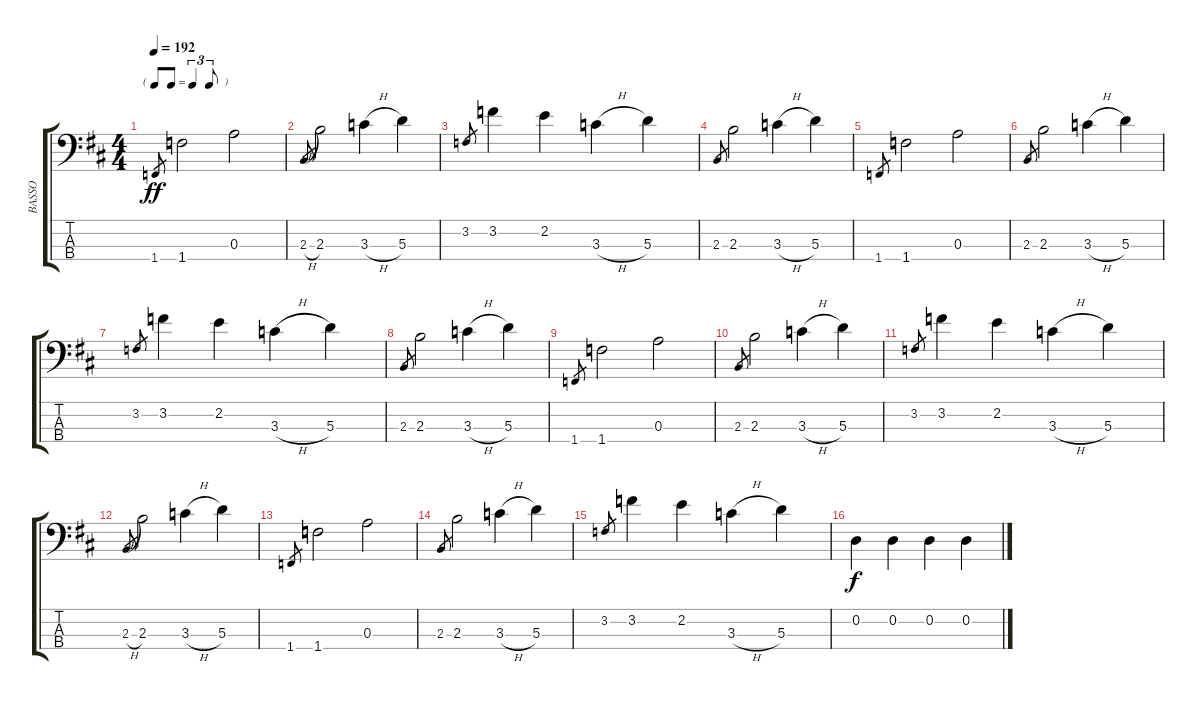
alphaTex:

\track ("BASSO" "BASSO") {instrument electricbassfinger}
\staff {score tabs}
\tuning (G2 D2 A1 E1) {hide}
\ts (4 4)
\tf triplet8th
\tempo 192
\clef f4
\ks d
1.4.8{gr dy ff} 1.4.2{ot 8vb} 0.3.2{ot 8vb} |
2.3{h}.8{gr} 2.3.2{ot 8vb} 3.3{h}.4{ot 8vb} 5.3.4{ot 8vb} |
3.2.8{gr} 3.2.4{ot 8vb} 2.2.4{ot 8vb} 3.3{h}.4{ot 8vb} 5.3.4{ot 8vb} |
2.3.8{gr} 2.3.2{ot 8vb} 3.3{h}.4{ot 8vb} 5.3.4{ot 8vb} |
1.4.8{gr} 1.4.2{ot 8vb} 0.3.2{ot 8vb} |
2.3.8{gr} 2.3.2{ot 8vb} 3.3{h}.4{ot 8vb} 5.3.4{ot 8vb} |
3.2.8{gr} 3.2.4{ot 8vb} 2.2.4{ot 8vb} 3.3{h}.4{ot 8vb} 5.3.4{ot 8vb} |
2.3.8{gr} 2.3.2{ot 8vb} 3.3{h}.4{ot 8vb} 5.3.4{ot 8vb} |
1.4.8{gr} 1.4.2{ot 8vb} 0.3.2{ot 8vb} |
2.3.8{gr} 2.3.2{ot 8vb} 3.3{h}.4{ot 8vb} 5.3.4{ot 8vb} |
3.2.8{gr} 3.2.4{ot 8vb} 2.2.4{ot 8vb} 3.3{h}.4{ot 8vb} 5.3.4{ot 8vb} |
2.3{h}.8{gr} 2.3.2{ot 8vb} 3.3{h}.4{ot 8vb} 5.3.4{ot 8vb} |
1.4.8{gr} 1.4.2{ot 8vb} 0.3.2{ot 8vb} |
2.3.8{gr} 2.3.2{ot 8vb} 3.3{h}.4{ot 8vb} 5.3.4{ot 8vb} |
3.2.8{gr} 3.2.4{ot 8vb} 2.2.4{ot 8vb} 3.3{h}.4{ot 8vb} 5.3.4{ot 8vb} |
0.2.4{dy f} 0.2.4 0.2.4 0.2.4
